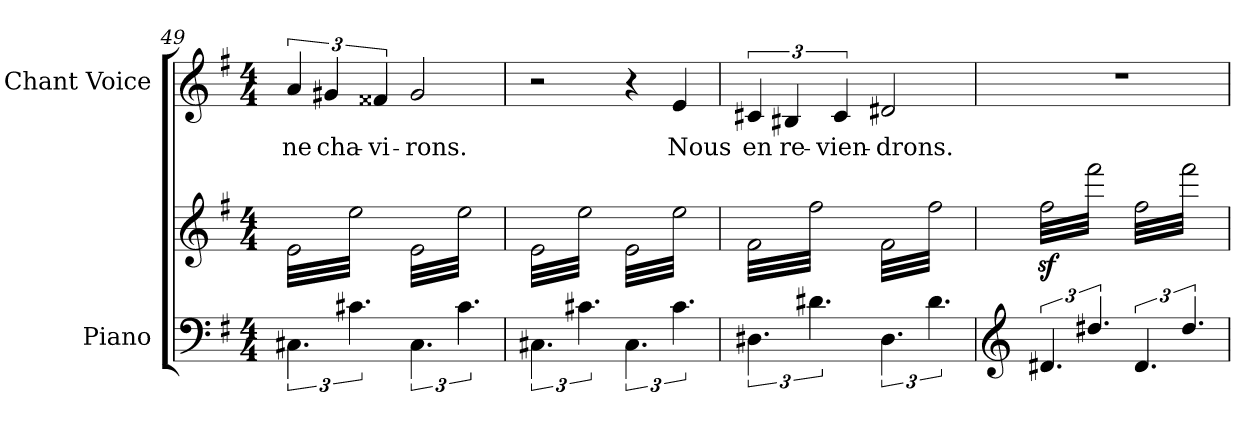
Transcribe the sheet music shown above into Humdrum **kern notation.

**kern	**kern	**kern	**text
*part2	*part2	*part1	*part1
*staff3	*staff2	*staff1	*staff1
*I"Piano	*	*I"Chant Voice	*
*I'Pno	*	*	*
*clefF4	*clefG2	*clefG2	*
*k[f#]	*k[f#]	*k[f#]	*
*M4/4	*M4/4	*M4/4	*
=49	=49	=49	=49
*	*tremolo	*	*
6.C#X\	32e\LLL	6a/	ne
.	32ee\	.	.
.	32e\	.	.
.	32ee\	.	.
.	32e\	.	.
.	32ee\	.	.
.	.	6g#X/	cha-
.	32e\	.	.
.	32ee\	.	.
6.c#X\	32e\	.	.
.	32ee\	.	.
.	32e\	.	.
.	.	6f##X/	-vi-
.	32ee\	.	.
.	32e\	.	.
.	32ee\	.	.
.	32e\	.	.
.	32ee\JJJ	.	.
6.C#\	32e\LLL	2g#/	-rons.
.	32ee\	.	.
.	32e\	.	.
.	32ee\	.	.
.	32e\	.	.
.	32ee\	.	.
.	32e\	.	.
.	32ee\	.	.
6.c#\	32e\	.	.
.	32ee\	.	.
.	32e\	.	.
.	32ee\	.	.
.	32e\	.	.
.	32ee\	.	.
.	32e\	.	.
.	32ee\JJJ	.	.
=50	=50	=50	=50
6.C#X\	32e\LLL	2r	.
.	32ee\	.	.
.	32e\	.	.
.	32ee\	.	.
.	32e\	.	.
.	32ee\	.	.
.	32e\	.	.
.	32ee\	.	.
6.c#X\	32e\	.	.
.	32ee\	.	.
.	32e\	.	.
.	32ee\	.	.
.	32e\	.	.
.	32ee\	.	.
.	32e\	.	.
.	32ee\JJJ	.	.
6.C#\	32e\LLL	4r	.
.	32ee\	.	.
.	32e\	.	.
.	32ee\	.	.
.	32e\	.	.
.	32ee\	.	.
.	32e\	.	.
.	32ee\	.	.
6.c#\	32e\	4e/	Nous
.	32ee\	.	.
.	32e\	.	.
.	32ee\	.	.
.	32e\	.	.
.	32ee\	.	.
.	32e\	.	.
.	32ee\JJJ	.	.
=51	=51	=51	=51
6.D#X\	32f#\LLL	6c#X/	en
.	32ff#\	.	.
.	32f#\	.	.
.	32ff#\	.	.
.	32f#\	.	.
.	32ff#\	.	.
.	.	6B#X/	re-
.	32f#\	.	.
.	32ff#\	.	.
6.d#X\	32f#\	.	.
.	32ff#\	.	.
.	32f#\	.	.
.	.	6c#/	-vien-
.	32ff#\	.	.
.	32f#\	.	.
.	32ff#\	.	.
.	32f#\	.	.
.	32ff#\JJJ	.	.
6.D#\	32f#\LLL	2d#X/	-drons.
.	32ff#\	.	.
.	32f#\	.	.
.	32ff#\	.	.
.	32f#\	.	.
.	32ff#\	.	.
.	32f#\	.	.
.	32ff#\	.	.
6.d#\	32f#\	.	.
.	32ff#\	.	.
.	32f#\	.	.
.	32ff#\	.	.
.	32f#\	.	.
.	32ff#\	.	.
.	32f#\	.	.
.	32ff#\JJJ	.	.
=52	=52	=52	=52
*clefG2	*	*	*
6.d#X/	(32ff#z<\LLL	1r	.
.	32fff#\	.	.
.	32ff#z<\	.	.
.	32fff#\	.	.
.	32ff#z<\	.	.
.	32fff#\	.	.
.	32ff#z<\	.	.
.	32fff#\	.	.
6.dd#X/	32ff#z<\	.	.
.	32fff#\	.	.
.	32ff#z<\	.	.
.	32fff#\	.	.
.	32ff#z<\	.	.
.	32fff#\	.	.
.	32ff#z<\	.	.
.	32fff#\JJJ	.	.
6.d#/	32ff#\LLL	.	.
.	32fff#\)	.	.
.	32ff#\	.	.
.	32fff#\)	.	.
.	32ff#\	.	.
.	32fff#\)	.	.
.	32ff#\	.	.
.	32fff#\)	.	.
6.dd#/	32ff#\	.	.
.	32fff#\)	.	.
.	32ff#\	.	.
.	32fff#\)	.	.
.	32ff#\	.	.
.	32fff#\)	.	.
.	32ff#\	.	.
.	32fff#\)JJJ	.	.
*	*Xtremolo	*	*
.	.	.	.
.	.	.	.
.	.	.	.
.	.	.	.
.	.	.	.
.	.	.	.
.	.	.	.
.	.	.	.
=	=	=	=
*-	*-	*-	*-
